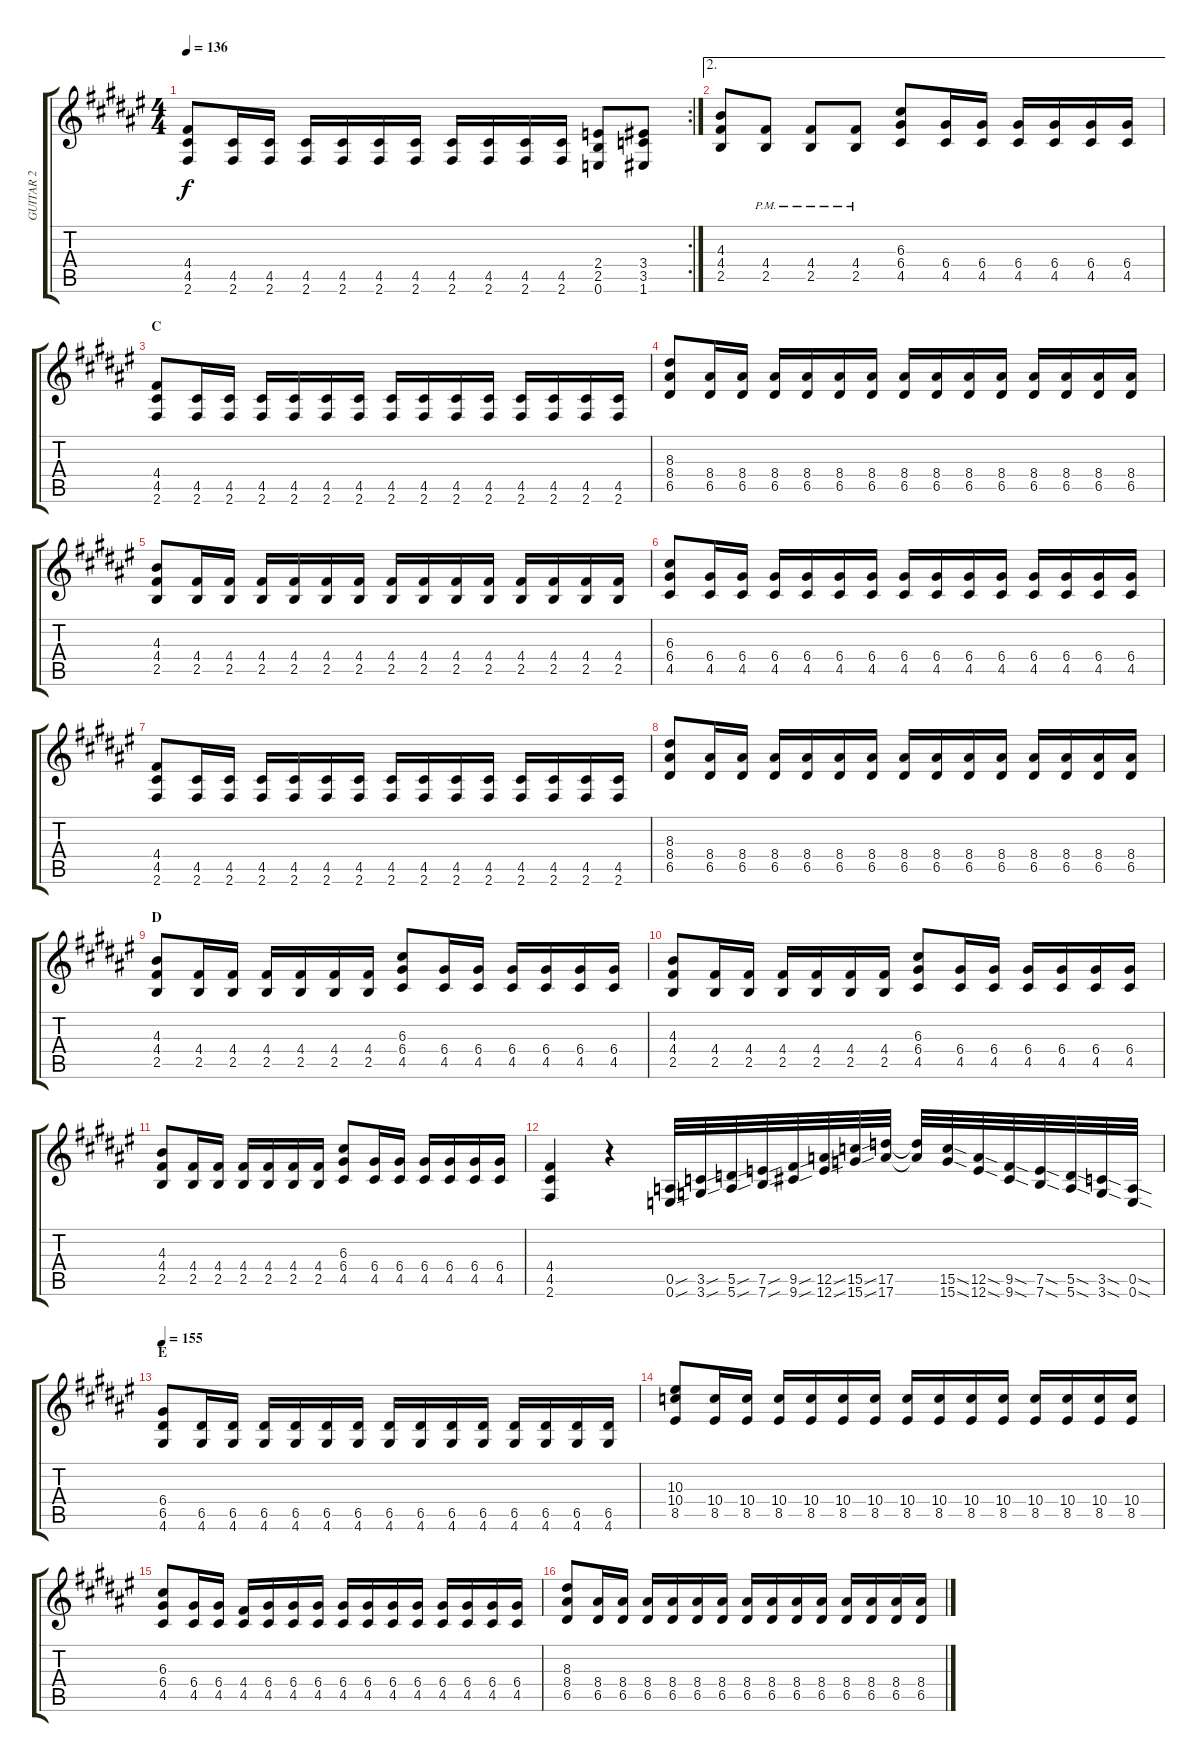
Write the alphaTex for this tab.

\track ("GUITAR 2" "GUITAR 2") {instrument distortionguitar}
\staff {score tabs}
\tuning (E4 B3 G3 D3 A2 E2) {hide}
\rc 2
\ts (4 4)
\tempo 136
\clef g2
\ks f#
(4.4 4.5 2.6).8{dy f} (4.5 2.6).16 (4.5 2.6).16 (4.5 2.6).16 (4.5 2.6).16 (4.5 2.6).16 (4.5 2.6).16 (4.5 2.6).16 (4.5 2.6).16 (4.5 2.6).16 (4.5 2.6).16 (2.4 2.5 0.6).8 (3.4 3.5 1.6).8 |
\ae 2
(4.3 4.4 2.5).8 (4.4{pm} 2.5).8 (4.4{pm} 2.5).8 (4.4{pm} 2.5).8 (6.3 6.4 4.5).8 (6.4 4.5).16 (6.4 4.5).16 (6.4 4.5).16 (6.4 4.5).16 (6.4 4.5).16 (6.4 4.5).16 |
\section ("" "C")
(4.4 4.5 2.6).8 (4.5 2.6).16 (4.5 2.6).16 (4.5 2.6).16 (4.5 2.6).16 (4.5 2.6).16 (4.5 2.6).16 (4.5 2.6).16 (4.5 2.6).16 (4.5 2.6).16 (4.5 2.6).16 (4.5 2.6).16 (4.5 2.6).16 (4.5 2.6).16 (4.5 2.6).16 |
(8.3 8.4 6.5).8 (8.4 6.5).16 (8.4 6.5).16 (8.4 6.5).16 (8.4 6.5).16 (8.4 6.5).16 (8.4 6.5).16 (8.4 6.5).16 (8.4 6.5).16 (8.4 6.5).16 (8.4 6.5).16 (8.4 6.5).16 (8.4 6.5).16 (8.4 6.5).16 (8.4 6.5).16 |
(4.3 4.4 2.5).8 (4.4 2.5).16 (4.4 2.5).16 (4.4 2.5).16 (4.4 2.5).16 (4.4 2.5).16 (4.4 2.5).16 (4.4 2.5).16 (4.4 2.5).16 (4.4 2.5).16 (4.4 2.5).16 (4.4 2.5).16 (4.4 2.5).16 (4.4 2.5).16 (4.4 2.5).16 |
(6.3 6.4 4.5).8 (6.4 4.5).16 (6.4 4.5).16 (6.4 4.5).16 (6.4 4.5).16 (6.4 4.5).16 (6.4 4.5).16 (6.4 4.5).16 (6.4 4.5).16 (6.4 4.5).16 (6.4 4.5).16 (6.4 4.5).16 (6.4 4.5).16 (6.4 4.5).16 (6.4 4.5).16 |
(4.4 4.5 2.6).8 (4.5 2.6).16 (4.5 2.6).16 (4.5 2.6).16 (4.5 2.6).16 (4.5 2.6).16 (4.5 2.6).16 (4.5 2.6).16 (4.5 2.6).16 (4.5 2.6).16 (4.5 2.6).16 (4.5 2.6).16 (4.5 2.6).16 (4.5 2.6).16 (4.5 2.6).16 |
(8.3 8.4 6.5).8 (8.4 6.5).16 (8.4 6.5).16 (8.4 6.5).16 (8.4 6.5).16 (8.4 6.5).16 (8.4 6.5).16 (8.4 6.5).16 (8.4 6.5).16 (8.4 6.5).16 (8.4 6.5).16 (8.4 6.5).16 (8.4 6.5).16 (8.4 6.5).16 (8.4 6.5).16 |
\section ("" "D")
(4.3 4.4 2.5).8 (4.4 2.5).16 (4.4 2.5).16 (4.4 2.5).16 (4.4 2.5).16 (4.4 2.5).16 (4.4 2.5).16 (6.3 6.4 4.5).8 (6.4 4.5).16 (6.4 4.5).16 (6.4 4.5).16 (6.4 4.5).16 (6.4 4.5).16 (6.4 4.5).16 |
(4.3 4.4 2.5).8 (4.4 2.5).16 (4.4 2.5).16 (4.4 2.5).16 (4.4 2.5).16 (4.4 2.5).16 (4.4 2.5).16 (6.3 6.4 4.5).8 (6.4 4.5).16 (6.4 4.5).16 (6.4 4.5).16 (6.4 4.5).16 (6.4 4.5).16 (6.4 4.5).16 |
(4.3 4.4 2.5).8 (4.4 2.5).16 (4.4 2.5).16 (4.4 2.5).16 (4.4 2.5).16 (4.4 2.5).16 (4.4 2.5).16 (6.3 6.4 4.5).8 (6.4 4.5).16 (6.4 4.5).16 (6.4 4.5).16 (6.4 4.5).16 (6.4 4.5).16 (6.4 4.5).16 |
(4.4 4.5 2.6).4 r.4 (0.5{sou} 0.6{sou}).32 (3.5{sou} 3.6{sou}).32 (5.5{sou} 5.6{sou}).32 (7.5{sou} 7.6{sou}).32 (9.5{sou} 9.6{sou}).32 (12.5{sou} 12.6{sou}).32 (15.5{sou} 15.6{sou}).32 (17.5 17.6).32 (17.5{t} 17.6{t}).32 (15.5{sod} 15.6{sod}).32 (12.5{sod} 12.6{sod}).32 (9.5{sod} 9.6{sod}).32 (7.5{sod} 7.6{sod}).32 (5.5{sod} 5.6{sod}).32 (3.5{sod} 3.6{sod}).32 (0.5{sod} 0.6{sod}).32 |
\section ("" "E")
\tempo 155
(6.4 6.5 4.6).8 (6.5 4.6).16 (6.5 4.6).16 (6.5 4.6).16 (6.5 4.6).16 (6.5 4.6).16 (6.5 4.6).16 (6.5 4.6).16 (6.5 4.6).16 (6.5 4.6).16 (6.5 4.6).16 (6.5 4.6).16 (6.5 4.6).16 (6.5 4.6).16 (6.5 4.6).16 |
(10.3 10.4 8.5).8 (10.4 8.5).16 (10.4 8.5).16 (10.4 8.5).16 (10.4 8.5).16 (10.4 8.5).16 (10.4 8.5).16 (10.4 8.5).16 (10.4 8.5).16 (10.4 8.5).16 (10.4 8.5).16 (10.4 8.5).16 (10.4 8.5).16 (10.4 8.5).16 (10.4 8.5).16 |
(6.3 6.4 4.5).8 (6.4 4.5).16 (6.4 4.5).16 (4.4 4.5).16 (6.4 4.5).16 (6.4 4.5).16 (6.4 4.5).16 (6.4 4.5).16 (6.4 4.5).16 (6.4 4.5).16 (6.4 4.5).16 (6.4 4.5).16 (6.4 4.5).16 (6.4 4.5).16 (6.4 4.5).16 |
(8.3 8.4 6.5).8 (8.4 6.5).16 (8.4 6.5).16 (8.4 6.5).16 (8.4 6.5).16 (8.4 6.5).16 (8.4 6.5).16 (8.4 6.5).16 (8.4 6.5).16 (8.4 6.5).16 (8.4 6.5).16 (8.4 6.5).16 (8.4 6.5).16 (8.4 6.5).16 (8.4 6.5).16
